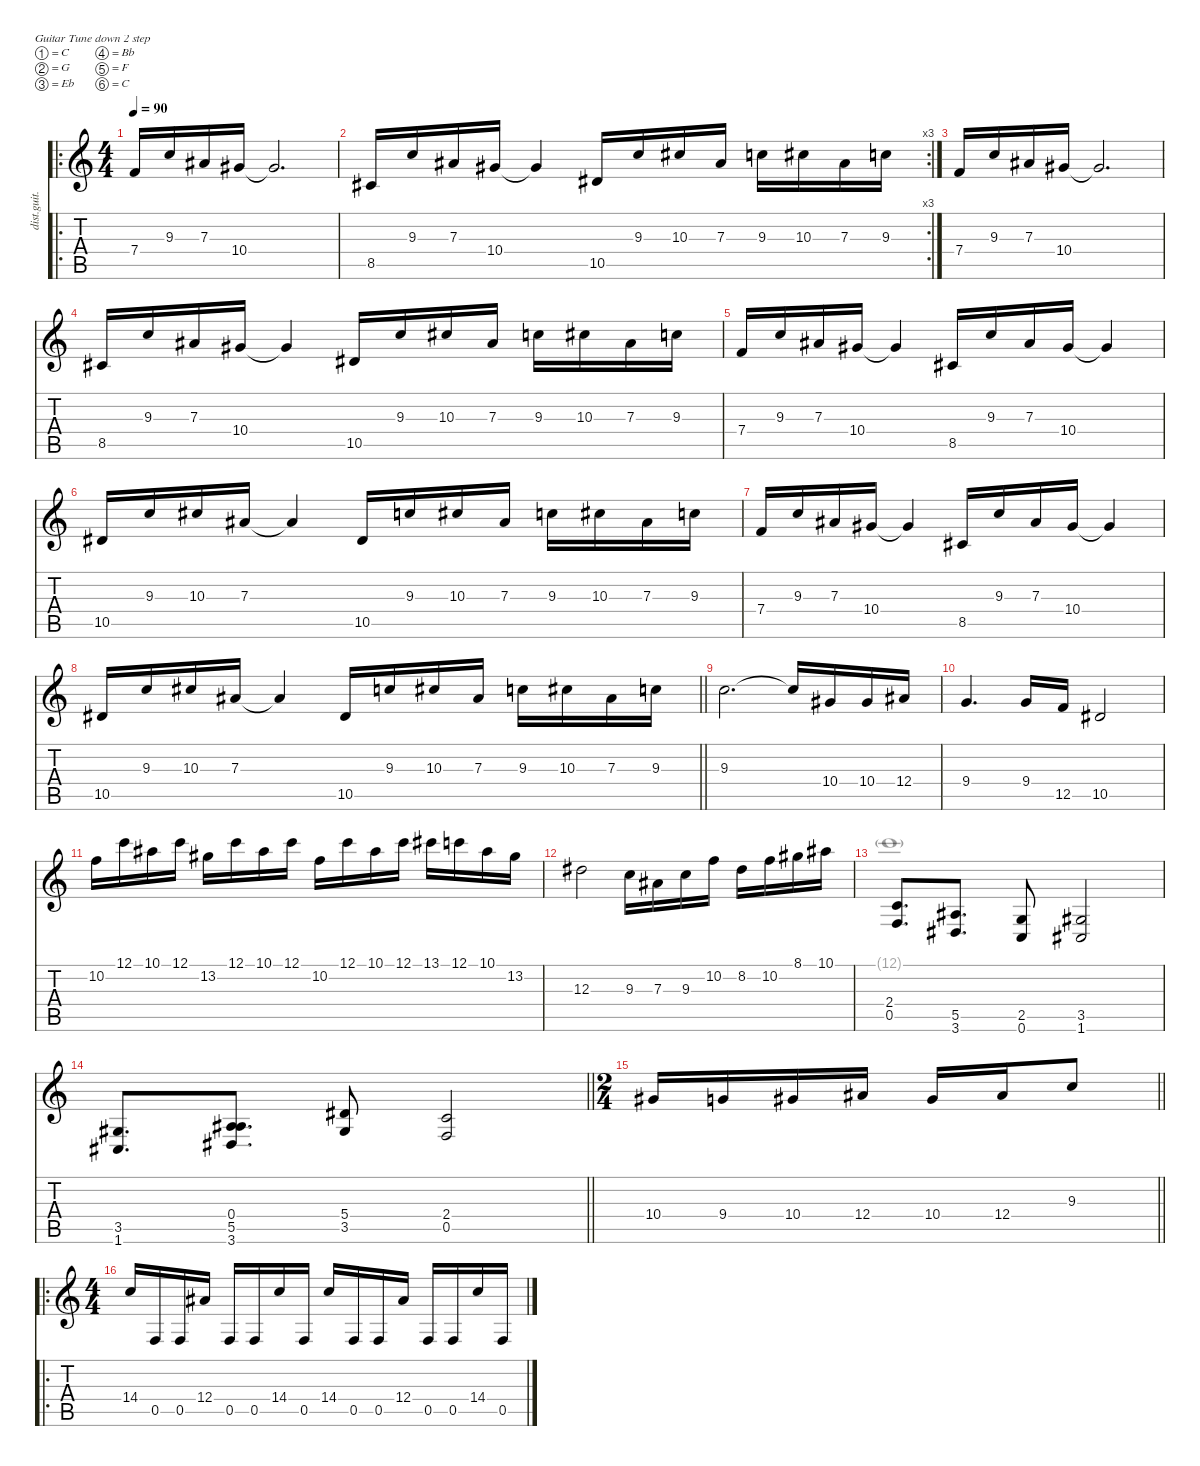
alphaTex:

\defaultSystemsLayout 4
\hideDynamics
\bracketExtendMode nobrackets
\otherSystemsTrackNameOrientation horizontal
\track ("guitar right" "dist.guit.") {mute instrument distortionguitar}
\staff {score tabs}
\tuning (C4 G3 Eb3 Bb2 F2 C2)
\voice
\ro
\ts (4 4)
\beaming (8 2 2 2 2)
\tempo 90
\clef g2
\ks c
7.4.16{dy f instrument electricguitarjazz beam Up} 9.3.16{beam Up} 7.3{acc #}.16{beam Up} 10.4{acc #}.16{beam Up} 10.4{t acc #}.2{d beam Up} |
\rc 3
8.5{acc #}.16{beam Up} 9.3.16{beam Up} 7.3{acc #}.16{beam Up} 10.4{acc #}.16{beam Up} 10.4{t acc #}.4{beam Up} 10.5{acc #}.16{beam Up} 9.3.16{beam Up} 10.3{acc #}.16{beam Up} 7.3{acc #}.16{beam Up} 9.3.16{beam Down} 10.3{acc #}.16{beam Down} 7.3{acc #}.16{beam Down} 9.3.16{beam Down} |
7.4.16{beam Up} 9.3.16{beam Up} 7.3{acc #}.16{beam Up} 10.4{acc #}.16{beam Up} 10.4{t acc #}.2{d beam Up} |
8.5{acc #}.16{beam Up} 9.3.16{beam Up} 7.3{acc #}.16{beam Up} 10.4{acc #}.16{beam Up} 10.4{t acc #}.4{beam Up} 10.5{acc #}.16{beam Up} 9.3.16{beam Up} 10.3{acc #}.16{beam Up} 7.3{acc #}.16{beam Up} 9.3.16{beam Down} 10.3{acc #}.16{beam Down} 7.3{acc #}.16{beam Down} 9.3.16{beam Down} |
7.4.16{beam Up} 9.3.16{beam Up} 7.3{acc #}.16{beam Up} 10.4{acc #}.16{beam Up} 10.4{t acc #}.4{beam Up} 8.5{acc #}.16{beam Up} 9.3.16{beam Up} 7.3{acc #}.16{beam Up} 10.4{acc #}.16{beam Up} 10.4{t acc #}.4{beam Up} |
10.5{acc #}.16{beam Up} 9.3.16{beam Up} 10.3{acc #}.16{beam Up} 7.3{acc #}.16{beam Up} 7.3{t acc #}.4{beam Up} 10.5{acc #}.16{beam Up} 9.3.16{beam Up} 10.3{acc #}.16{beam Up} 7.3{acc #}.16{beam Up} 9.3.16{beam Down} 10.3{acc #}.16{beam Down} 7.3{acc #}.16{beam Down} 9.3.16{beam Down} |
7.4.16{beam Up} 9.3.16{beam Up} 7.3{acc #}.16{beam Up} 10.4{acc #}.16{beam Up} 10.4{t acc #}.4{beam Up} 8.5{acc #}.16{beam Up} 9.3.16{beam Up} 7.3{acc #}.16{beam Up} 10.4{acc #}.16{beam Up} 10.4{t acc #}.4{beam Up} |
\barLineRight lightlight
10.5{acc #}.16{beam Up} 9.3.16{beam Up} 10.3{acc #}.16{beam Up} 7.3{acc #}.16{beam Up} 7.3{t acc #}.4{beam Up} 10.5{acc #}.16{beam Up} 9.3.16{beam Up} 10.3{acc #}.16{beam Up} 7.3{acc #}.16{beam Up} 9.3.16{beam Down} 10.3{acc #}.16{beam Down} 7.3{acc #}.16{beam Down} 9.3.16{beam Down} |
9.3.2{d instrument distortionguitar beam Down} 9.3{t}.16{beam Up} 10.4{acc #}.16{beam Up} 10.4{acc #}.16{beam Up} 12.4{acc #}.16{beam Up} |
9.4.4{d beam Up} 9.4.16{beam Up} 12.5.16{beam Up} 10.5{acc #}.2{beam Up} |
10.2.16{beam Down} 12.1.16{beam Down} 10.1{acc #}.16{beam Down} 12.1.16{beam Down} 13.2{acc #}.16{beam Down} 12.1.16{beam Down} 10.1{acc #}.16{beam Down} 12.1.16{beam Down} 10.2.16{beam Down} 12.1.16{beam Down} 10.1{acc #}.16{beam Down} 12.1.16{beam Down} 13.1{acc #}.16{beam Down} 12.1.16{beam Down} 10.1{acc #}.16{beam Down} 13.2{acc #}.16{beam Down} |
12.3{acc #}.2{beam Down} 9.3.16{beam Down} 7.3{acc #}.16{beam Down} 9.3.16{beam Down} 10.2.16{beam Down} 8.2{acc #}.16{beam Down} 10.2.16{beam Down} 8.1{acc #}.16{beam Down} 10.1{acc #}.16{beam Down} |
(2.4 0.5).8{d beam Up} (5.5{acc #} 3.6{acc #}).8{d beam Up} (2.5 0.6).8{beam Up} (3.5{acc #} 1.6{acc #}).2{beam Up} |
\barLineRight lightlight
(3.5{acc #} 1.6{acc #}).8{d beam Up} (0.4{acc #} 5.5{acc #} 3.6{acc #}).8{d beam Up} (5.4{acc #} 3.5{acc #}).8{beam Up} (2.4 0.5).2{beam Up} |
\ts (2 4)
\beaming (8 2 2 2 2)
\barLineRight lightlight
10.4{acc #}.16{beam Up} 9.4.16{beam Up} 10.4{acc #}.16{beam Up} 12.4{acc #}.16{beam Up} 10.4{acc #}.16{beam Up} 12.4{acc #}.16{beam Up} 9.3.8{beam Up} |
\ro
\ts (4 4)
\beaming (8 2 2 2 2)
14.4.16{beam Up} 0.5.16{beam Up} 0.5.16{beam Up} 12.4{acc #}.16{beam Up} 0.5.16{beam Up} 0.5.16{beam Up} 14.4.16{beam Up} 0.5.16{beam Up} 14.4.16{beam Up} 0.5.16{beam Up} 0.5.16{beam Up} 12.4{acc #}.16{beam Up} 0.5.16{beam Up} 0.5.16{beam Up} 14.4.16{beam Up} 0.5.16{beam Up}
\voice
\clef g2
\ottava regular
\simile none
\ks c
|
|
|
|
|
|
|
\barLineRight lightlight
|
|
|
|
|
12.1{g}.1{beam Down} |
\barLineRight lightlight
|
\barLineRight lightlight
|
